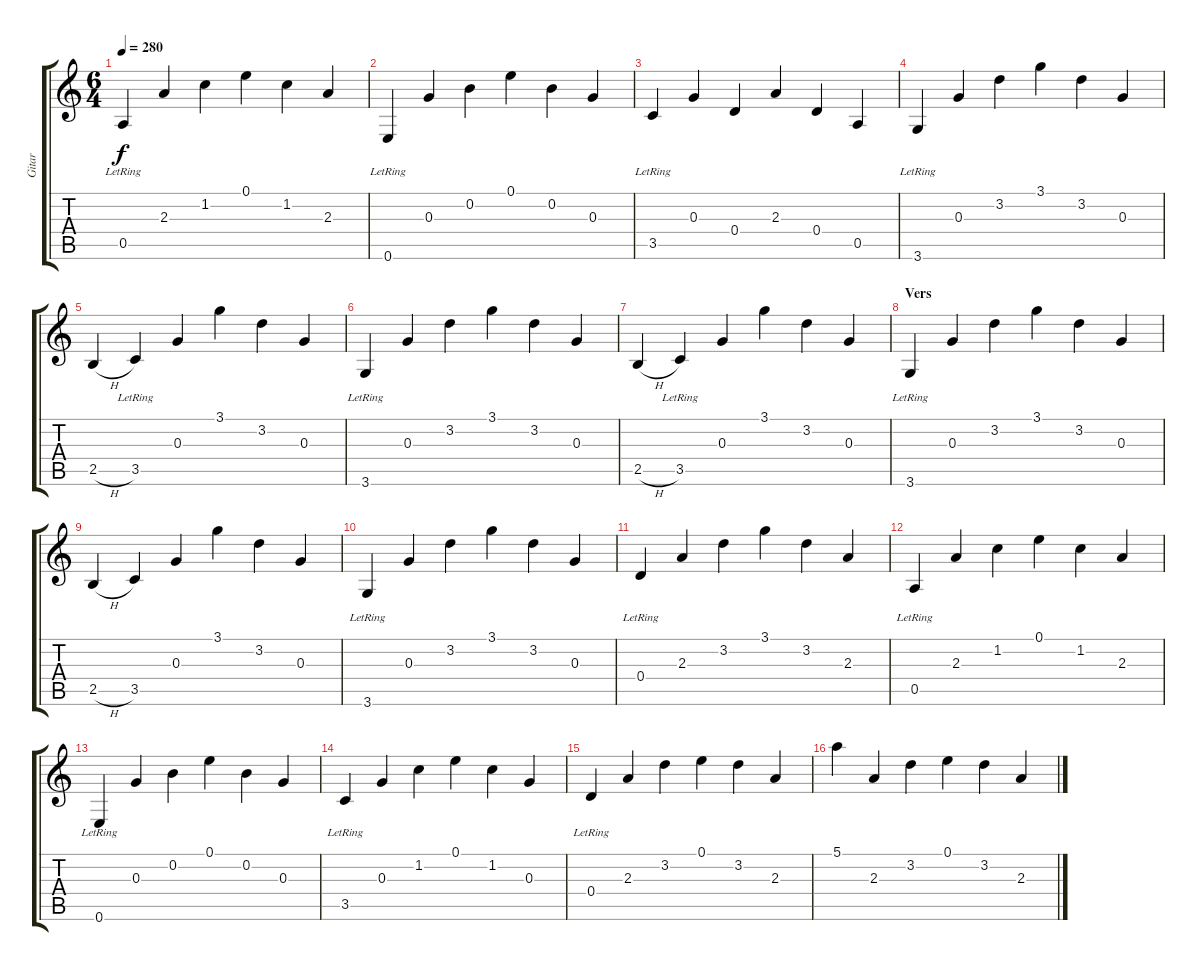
\track ("Gitar" "Gitar") {instrument acousticguitarsteel}
\staff {score tabs}
\tuning (E4 B3 G3 D3 A2 E2) {hide}
\ts (6 4)
\tempo 280
\clef g2
\ks c
0.5{lr}.4{dy f} 2.3.4 1.2.4 0.1.4 1.2.4 2.3.4 |
0.6{lr}.4 0.3.4 0.2.4 0.1.4 0.2.4 0.3.4 |
3.5{lr}.4 0.3.4 0.4.4 2.3.4 0.4.4 0.5.4 |
3.6{lr}.4 0.3.4 3.2.4 3.1.4 3.2.4 0.3.4 |
2.5{h}.4 3.5{lr}.4 0.3.4 3.1.4 3.2.4 0.3.4 |
3.6{lr}.4 0.3.4 3.2.4 3.1.4 3.2.4 0.3.4 |
2.5{h}.4 3.5{lr}.4 0.3.4 3.1.4 3.2.4 0.3.4 |
\section ("" "Vers")
3.6{lr}.4 0.3.4 3.2.4 3.1.4 3.2.4 0.3.4 |
2.5{h}.4 3.5.4 0.3.4 3.1.4 3.2.4 0.3.4 |
3.6{lr}.4 0.3.4 3.2.4 3.1.4 3.2.4 0.3.4 |
0.4{lr}.4 2.3.4 3.2.4 3.1.4 3.2.4 2.3.4 |
0.5{lr}.4 2.3.4 1.2.4 0.1.4 1.2.4 2.3.4 |
0.6{lr}.4 0.3.4 0.2.4 0.1.4 0.2.4 0.3.4 |
3.5{lr}.4 0.3.4 1.2.4 0.1.4 1.2.4 0.3.4 |
0.4{lr}.4 2.3.4 3.2.4 0.1.4 3.2.4 2.3.4 |
5.1.4 2.3.4 3.2.4 0.1.4 3.2.4 2.3.4
